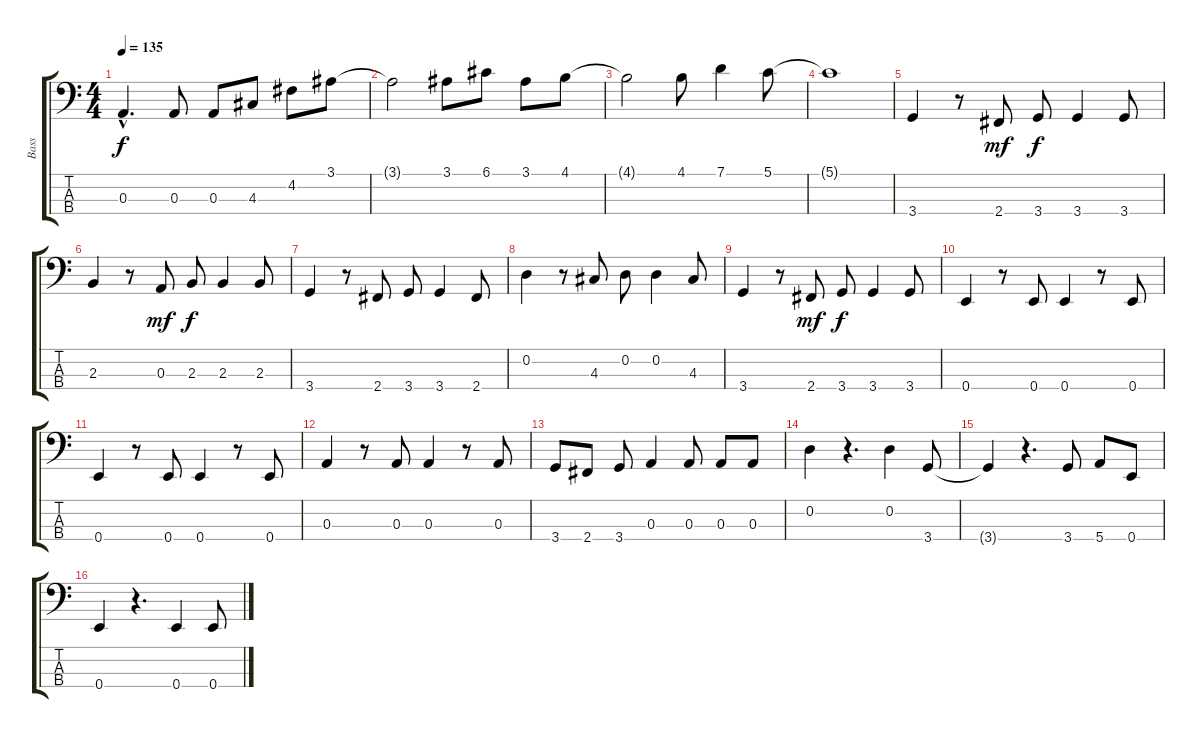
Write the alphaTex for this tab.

\track ("Bass" "Bass") {instrument electricbassfinger}
\staff {score tabs}
\tuning (G2 D2 A1 E1) {hide}
\ts (4 4)
\tempo 135
\clef f4
\ks c
0.3{hac}.4{d dy f} 0.3.8 0.3.8 4.3.8 4.2.8 3.1.8 |
3.1{t}.2 3.1.8 6.1.8 3.1.8 4.1.8 |
4.1{t}.2 4.1.8 7.1.4 5.1.8 |
5.1{t}.1 |
3.4.4 r.8 2.4.8{dy mf} 3.4.8{dy f} 3.4.4 3.4.8 |
2.3.4 r.8 0.3.8{dy mf} 2.3.8{dy f} 2.3.4 2.3.8 |
3.4.4 r.8 2.4.8 3.4.8 3.4.4 2.4.8 |
0.2.4 r.8 4.3.8 0.2.8 0.2.4 4.3.8 |
3.4.4 r.8 2.4.8{dy mf} 3.4.8{dy f} 3.4.4 3.4.8 |
0.4.4 r.8 0.4.8 0.4.4 r.8 0.4.8 |
0.4.4 r.8 0.4.8 0.4.4 r.8 0.4.8 |
0.3.4 r.8 0.3.8 0.3.4 r.8 0.3.8 |
3.4.8 2.4.8 3.4.8 0.3.4 0.3.8 0.3.8 0.3.8 |
0.2.4 r.4{d} 0.2.4 3.4.8 |
3.4{t}.4 r.4{d} 3.4.8 5.4.8 0.4.8 |
0.4.4 r.4{d} 0.4.4 0.4.8
